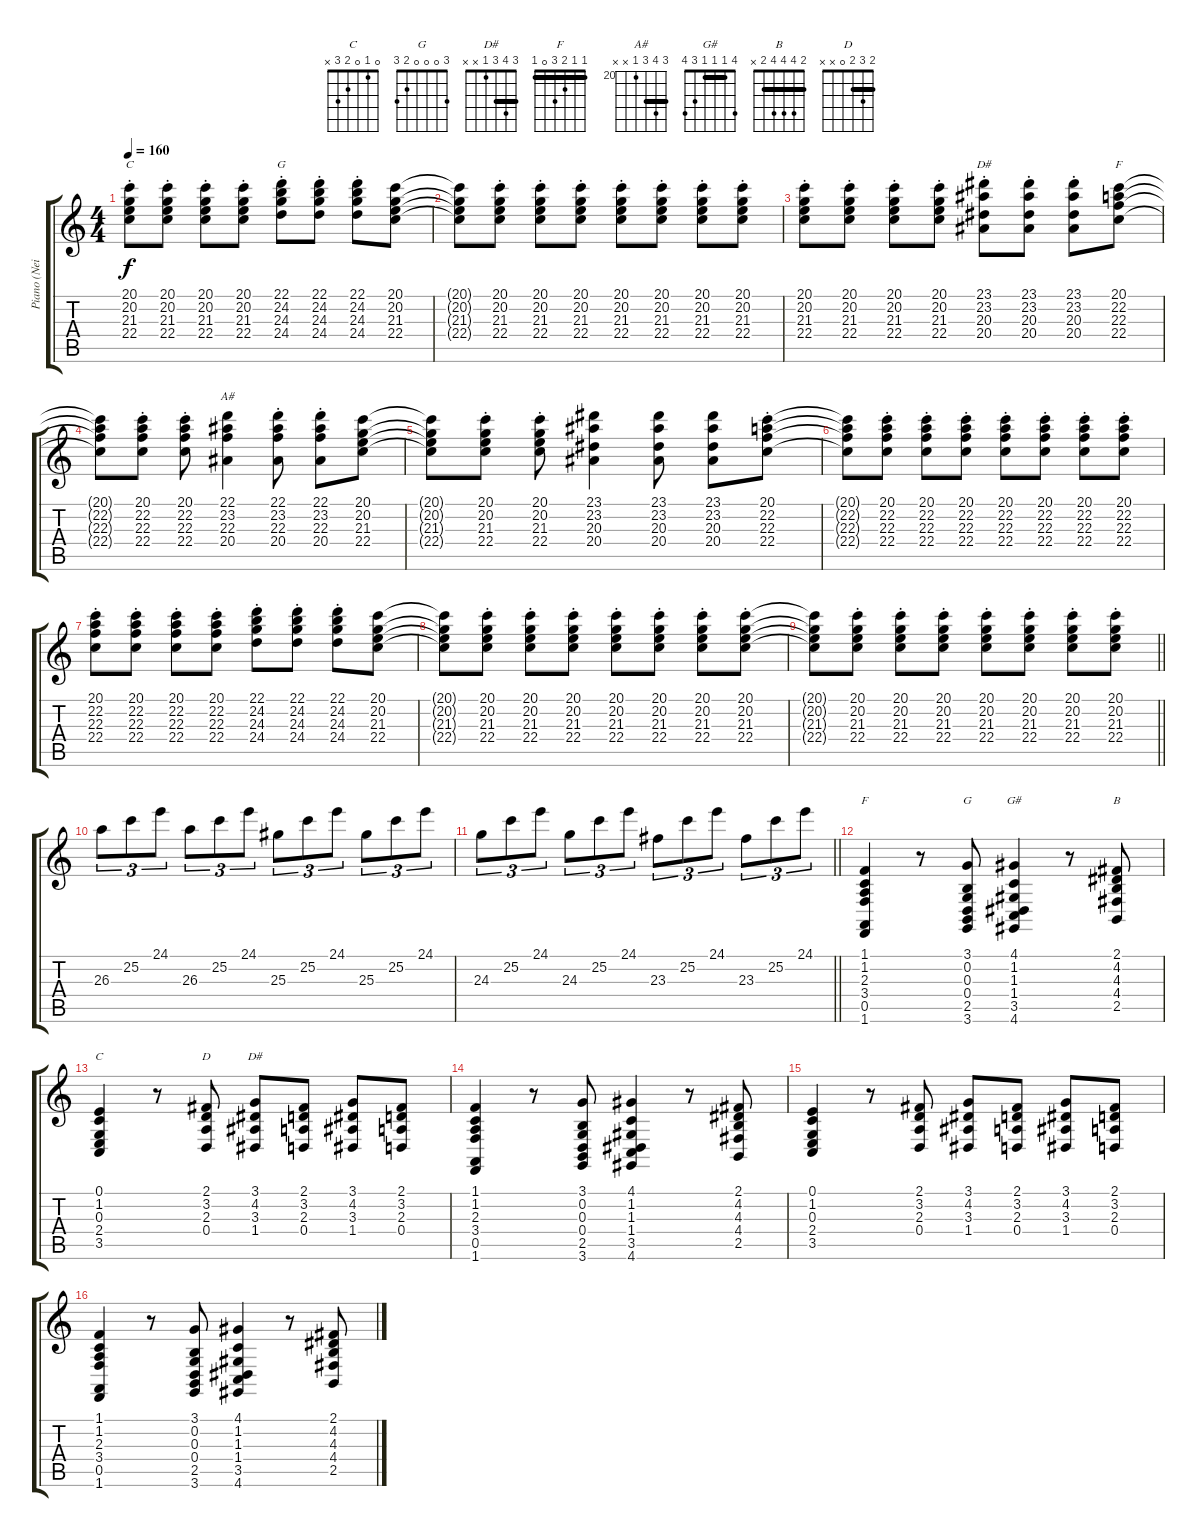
\track ("Piano (Neil)" "Piano (Nei") {instrument acousticgrandpiano}
\staff {score tabs}
\tuning (E4 B3 G3 D3 A2 E2) {hide}
\chord ("C" 20 20 21 22 x x) {firstfret 20 barre 20}
\chord ("G" 22 24 24 24 22 x) {firstfret 20 barre 22}
\chord ("D#" 23 23 20 20 22 23) {firstfret 20 barre (20 23)}
\chord ("F" 20 22 22 22 20 x) {firstfret 20 barre 20}
\chord ("A#" 22 23 22 20 x x) {firstfret 20 barre 22}
\chord ("F" 1 1 2 3 0 1) {barre 1}
\chord ("G" 3 0 0 0 2 3)
\chord ("G#" 4 1 1 1 3 4) {barre 1}
\chord ("B" 2 4 4 4 2 x) {barre 2}
\chord ("C" 0 1 0 2 3 x)
\chord ("D" 2 3 2 0 x x) {barre 2}
\chord ("D#" 3 4 3 1 x x) {barre 3}
\ts (4 4)
\tempo 160
\clef g2
\ks c
(20.1{st} 20.2{st} 21.3{st} 22.4{st}).8{ch "C" dy f} (20.1{st} 20.2{st} 21.3{st} 22.4{st}).8 (20.1{st} 20.2{st} 21.3{st} 22.4{st}).8 (20.1{st} 20.2{st} 21.3{st} 22.4{st}).8 (22.1{st} 24.2{st} 24.3{st} 24.4{st}).8{ch "G"} (22.1{st} 24.2{st} 24.3{st} 24.4{st}).8 (22.1{st} 24.2{st} 24.3{st} 24.4{st}).8 (20.1 20.2 21.3 22.4).8 |
(20.1{t} 20.2{t} 21.3{t} 22.4{t}).8 (20.1{st} 20.2{st} 21.3{st} 22.4{st}).8 (20.1{st} 20.2{st} 21.3{st} 22.4{st}).8 (20.1{st} 20.2{st} 21.3{st} 22.4{st}).8 (20.1{st} 20.2{st} 21.3{st} 22.4{st}).8 (20.1{st} 20.2{st} 21.3{st} 22.4{st}).8 (20.1{st} 20.2{st} 21.3{st} 22.4{st}).8 (20.1{st} 20.2{st} 21.3{st} 22.4{st}).8 |
(20.1{st} 20.2{st} 21.3{st} 22.4{st}).8 (20.1{st} 20.2{st} 21.3{st} 22.4{st}).8 (20.1{st} 20.2{st} 21.3{st} 22.4{st}).8 (20.1{st} 20.2{st} 21.3{st} 22.4{st}).8 (23.1{st} 23.2{st} 20.3{st} 20.4{st}).8{ch "D#"} (23.1{st} 23.2{st} 20.3{st} 20.4{st}).8 (23.1{st} 23.2{st} 20.3{st} 20.4{st}).8 (20.1 22.2 22.3 22.4).8{ch "F"} |
(20.1{t} 22.2{t} 22.3{t} 22.4{t}).8 (20.1{st} 22.2{st} 22.3{st} 22.4{st}).8 (20.1{st} 22.2{st} 22.3{st} 22.4{st}).8 (22.1 23.2 22.3 20.4).4{ch "A#"} (22.1{st} 23.2{st} 22.3{st} 20.4{st}).8 (22.1{st} 23.2{st} 22.3{st} 20.4{st}).8 (20.1 20.2 21.3 22.4).8 |
(20.1{t} 20.2{t} 21.3{t} 22.4{t}).8 (20.1{st} 20.2{st} 21.3{st} 22.4{st}).8 (20.1{st} 20.2{st} 21.3{st} 22.4{st}).8 (23.1 23.2 20.3 20.4).4 (23.1 23.2 20.3 20.4).8 (23.1 23.2 20.3 20.4).8 (20.1{st} 22.2{st} 22.3{st} 22.4{st}).8 |
(20.1{t} 22.2{t} 22.3{t} 22.4{t}).8 (20.1{st} 22.2{st} 22.3{st} 22.4{st}).8 (20.1{st} 22.2{st} 22.3{st} 22.4{st}).8 (20.1{st} 22.2{st} 22.3{st} 22.4{st}).8 (20.1{st} 22.2{st} 22.3{st} 22.4{st}).8 (20.1{st} 22.2{st} 22.3{st} 22.4{st}).8 (20.1{st} 22.2{st} 22.3{st} 22.4{st}).8 (20.1{st} 22.2{st} 22.3{st} 22.4{st}).8 |
(20.1{st} 22.2{st} 22.3{st} 22.4{st}).8 (20.1{st} 22.2{st} 22.3{st} 22.4{st}).8 (20.1{st} 22.2{st} 22.3{st} 22.4{st}).8 (20.1{st} 22.2{st} 22.3{st} 22.4{st}).8 (22.1{st} 24.2{st} 24.3{st} 24.4{st}).8 (22.1{st} 24.2{st} 24.3{st} 24.4{st}).8 (22.1{st} 24.2{st} 24.3{st} 24.4{st}).8 (20.1 20.2 21.3 22.4).8 |
(20.1{t} 20.2{t} 21.3{t} 22.4{t}).8 (20.1{st} 20.2{st} 21.3{st} 22.4{st}).8 (20.1{st} 20.2{st} 21.3{st} 22.4{st}).8 (20.1{st} 20.2{st} 21.3{st} 22.4{st}).8 (20.1{st} 20.2{st} 21.3{st} 22.4{st}).8 (20.1{st} 20.2{st} 21.3{st} 22.4{st}).8 (20.1{st} 20.2{st} 21.3{st} 22.4{st}).8 (20.1{st} 20.2{st} 21.3{st} 22.4{st}).8 |
\barLineRight lightlight
(20.1{t} 20.2{t} 21.3{t} 22.4{t}).8 (20.1{st} 20.2{st} 21.3{st} 22.4{st}).8 (20.1{st} 20.2{st} 21.3{st} 22.4{st}).8 (20.1{st} 20.2{st} 21.3{st} 22.4{st}).8 (20.1{st} 20.2{st} 21.3{st} 22.4{st}).8 (20.1{st} 20.2{st} 21.3{st} 22.4{st}).8 (20.1{st} 20.2{st} 21.3{st} 22.4{st}).8 (20.1{st} 20.2{st} 21.3{st} 22.4{st}).8 |
26.3.8{tu (3 2)} 25.2.8{tu (3 2)} 24.1.8{tu (3 2)} 26.3.8{tu (3 2)} 25.2.8{tu (3 2)} 24.1.8{tu (3 2)} 25.3.8{tu (3 2)} 25.2.8{tu (3 2)} 24.1.8{tu (3 2)} 25.3.8{tu (3 2)} 25.2.8{tu (3 2)} 24.1.8{tu (3 2)} |
\barLineRight lightlight
24.3.8{tu (3 2)} 25.2.8{tu (3 2)} 24.1.8{tu (3 2)} 24.3.8{tu (3 2)} 25.2.8{tu (3 2)} 24.1.8{tu (3 2)} 23.3.8{tu (3 2)} 25.2.8{tu (3 2)} 24.1.8{tu (3 2)} 23.3.8{tu (3 2)} 25.2.8{tu (3 2)} 24.1.8{tu (3 2)} |
(1.1 1.2 2.3 3.4 0.5 1.6).4{ch "F"} r.8 (3.1 0.2 0.3 0.4 2.5 3.6).8{ch "G"} (4.1 1.2 1.3 1.4 3.5 4.6).4{ch "G#"} r.8 (2.1 4.2 4.3 4.4 2.5).8{ch "B"} |
(0.1 1.2 0.3 2.4 3.5).4{ch "C"} r.8 (2.1 3.2 2.3 0.4).8{ch "D"} (3.1 4.2 3.3 1.4).8{ch "D#"} (2.1 3.2 2.3 0.4).8 (3.1 4.2 3.3 1.4).8 (2.1 3.2 2.3 0.4).8 |
(1.1 1.2 2.3 3.4 0.5 1.6).4 r.8 (3.1 0.2 0.3 0.4 2.5 3.6).8 (4.1 1.2 1.3 1.4 3.5 4.6).4 r.8 (2.1 4.2 4.3 4.4 2.5).8 |
(0.1 1.2 0.3 2.4 3.5).4 r.8 (2.1 3.2 2.3 0.4).8 (3.1 4.2 3.3 1.4).8 (2.1 3.2 2.3 0.4).8 (3.1 4.2 3.3 1.4).8 (2.1 3.2 2.3 0.4).8 |
(1.1 1.2 2.3 3.4 0.5 1.6).4 r.8 (3.1 0.2 0.3 0.4 2.5 3.6).8 (4.1 1.2 1.3 1.4 3.5 4.6).4 r.8 (2.1 4.2 4.3 4.4 2.5).8
